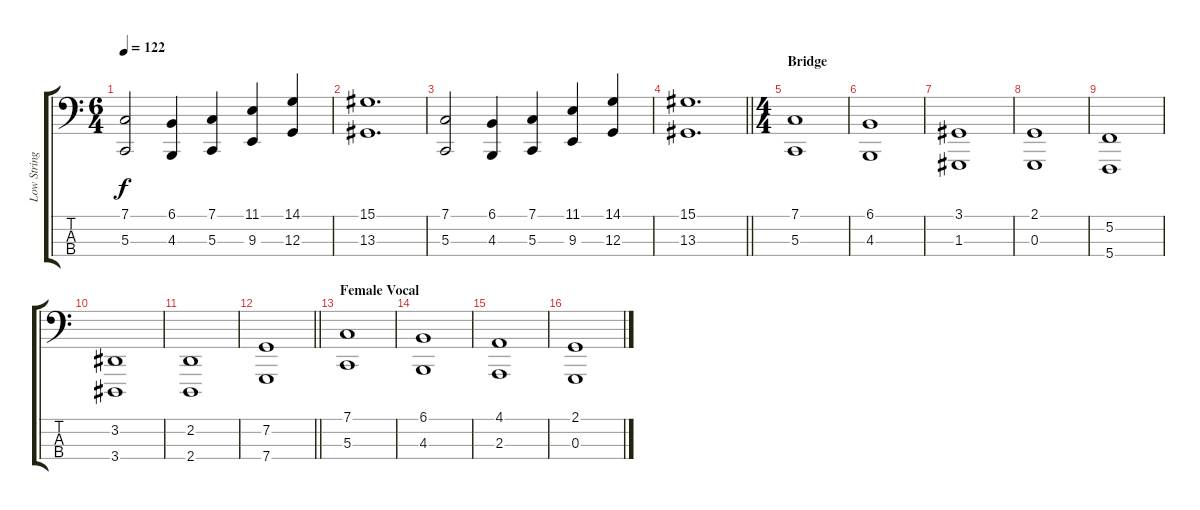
\track ("Low Strings" "Low String") {instrument stringensemble1}
\staff {score tabs}
\tuning (F2 C2 G1 C1) {hide}
\ts (6 4)
\tempo 122
\clef f4
\ks c
(7.1 5.3).2{dy f} (6.1 4.3).4 (7.1 5.3).4 (11.1 9.3).4 (14.1 12.3).4 |
(15.1 13.3).1{d} |
(7.1 5.3).2 (6.1 4.3).4 (7.1 5.3).4 (11.1 9.3).4 (14.1 12.3).4 |
\barLineRight lightlight
(15.1 13.3).1{d} |
\ts (4 4)
\section ("" "Bridge")
(7.1 5.3).1 |
(6.1 4.3).1 |
(3.1 1.3).1 |
(2.1 0.3).1 |
(5.2 5.4).1 |
(3.2 3.4).1 |
(2.2 2.4).1 |
\barLineRight lightlight
(7.2 7.4).1 |
\section ("" "Female Vocal")
(7.1 5.3).1 |
(6.1 4.3).1 |
(4.1 2.3).1 |
(2.1 0.3).1
